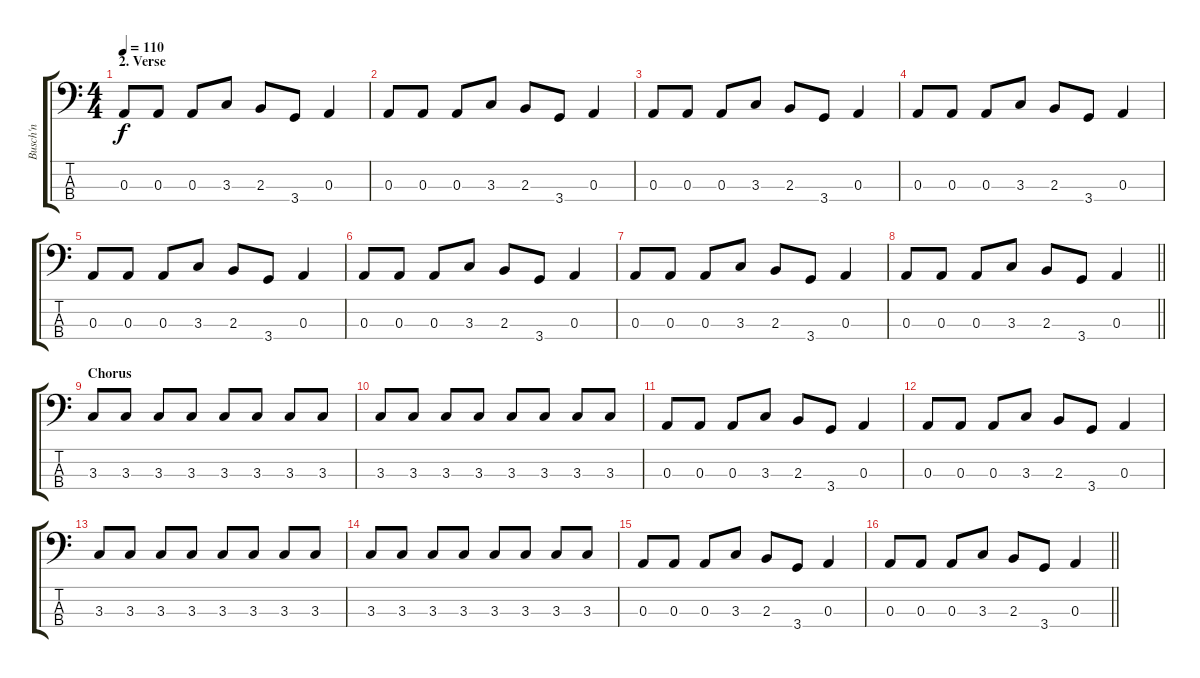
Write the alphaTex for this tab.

\track ("Busch'n" "Busch'n") {instrument electricbasspick}
\staff {score tabs}
\tuning (G2 D2 A1 E1) {hide}
\ts (4 4)
\section ("" "2. Verse")
\tempo 110
\clef f4
\ks c
0.3.8{dy f} 0.3.8 0.3.8 3.3.8 2.3.8 3.4.8 0.3.4 |
0.3.8 0.3.8 0.3.8 3.3.8 2.3.8 3.4.8 0.3.4 |
0.3.8 0.3.8 0.3.8 3.3.8 2.3.8 3.4.8 0.3.4 |
0.3.8 0.3.8 0.3.8 3.3.8 2.3.8 3.4.8 0.3.4 |
0.3.8 0.3.8 0.3.8 3.3.8 2.3.8 3.4.8 0.3.4 |
0.3.8 0.3.8 0.3.8 3.3.8 2.3.8 3.4.8 0.3.4 |
0.3.8 0.3.8 0.3.8 3.3.8 2.3.8 3.4.8 0.3.4 |
\barLineRight lightlight
0.3.8 0.3.8 0.3.8 3.3.8 2.3.8 3.4.8 0.3.4 |
\section ("" "Chorus")
3.3.8 3.3.8 3.3.8 3.3.8 3.3.8 3.3.8 3.3.8 3.3.8 |
3.3.8 3.3.8 3.3.8 3.3.8 3.3.8 3.3.8 3.3.8 3.3.8 |
0.3.8 0.3.8 0.3.8 3.3.8 2.3.8 3.4.8 0.3.4 |
0.3.8 0.3.8 0.3.8 3.3.8 2.3.8 3.4.8 0.3.4 |
3.3.8 3.3.8 3.3.8 3.3.8 3.3.8 3.3.8 3.3.8 3.3.8 |
3.3.8 3.3.8 3.3.8 3.3.8 3.3.8 3.3.8 3.3.8 3.3.8 |
0.3.8 0.3.8 0.3.8 3.3.8 2.3.8 3.4.8 0.3.4 |
\barLineRight lightlight
0.3.8 0.3.8 0.3.8 3.3.8 2.3.8 3.4.8 0.3.4
